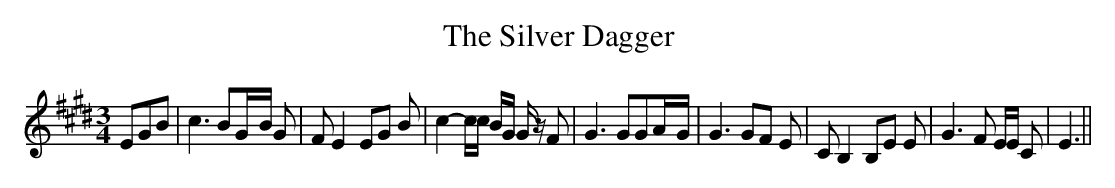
X:1
T:The Silver Dagger
M:3/4
L:1/8
K:E
 EGB| c3 BG/2-B/2 G| F E2 EG B| c2- c/2c/2 B/2G/2 G/2 z/2 F| G3 GGA/2-G/2|\
 G3 GF E| C B,2 B,E E| G3 F E/2E/2 C| E3||
